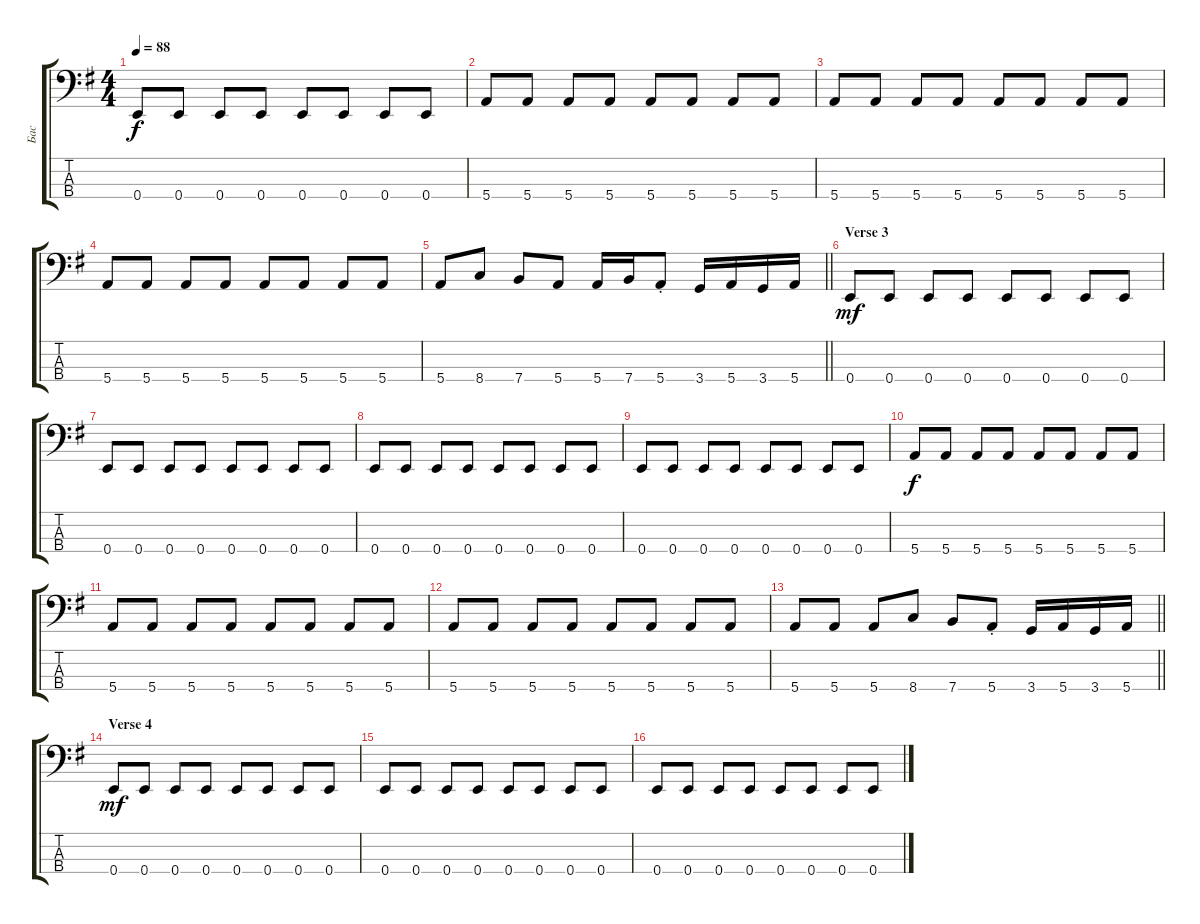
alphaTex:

\track ("Бас" "Бас") {instrument electricbassfinger}
\staff {score tabs}
\tuning (G2 D2 A1 E1) {hide}
\ts (4 4)
\tempo 88
\clef f4
\ks eminor
0.4.8{dy f} 0.4.8 0.4.8 0.4.8 0.4.8 0.4.8 0.4.8 0.4.8 |
5.4.8 5.4.8 5.4.8 5.4.8 5.4.8 5.4.8 5.4.8 5.4.8 |
5.4.8 5.4.8 5.4.8 5.4.8 5.4.8 5.4.8 5.4.8 5.4.8 |
5.4.8 5.4.8 5.4.8 5.4.8 5.4.8 5.4.8 5.4.8 5.4.8 |
\barLineRight lightlight
5.4.8 8.4.8 7.4.8 5.4.8 5.4.16 7.4.16 5.4{st}.8 3.4.16 5.4.16 3.4.16 5.4.16 |
\section ("" "Verse 3")
0.4.8{dy mf} 0.4.8 0.4.8 0.4.8 0.4.8 0.4.8 0.4.8 0.4.8 |
0.4.8 0.4.8 0.4.8 0.4.8 0.4.8 0.4.8 0.4.8 0.4.8 |
0.4.8 0.4.8 0.4.8 0.4.8 0.4.8 0.4.8 0.4.8 0.4.8 |
0.4.8 0.4.8 0.4.8 0.4.8 0.4.8 0.4.8 0.4.8 0.4.8 |
5.4.8{dy f} 5.4.8 5.4.8 5.4.8 5.4.8 5.4.8 5.4.8 5.4.8 |
5.4.8 5.4.8 5.4.8 5.4.8 5.4.8 5.4.8 5.4.8 5.4.8 |
5.4.8 5.4.8 5.4.8 5.4.8 5.4.8 5.4.8 5.4.8 5.4.8 |
\barLineRight lightlight
5.4.8 5.4.8 5.4.8 8.4.8 7.4.8 5.4{st}.8 3.4.16 5.4.16 3.4.16 5.4.16 |
\section ("" "Verse 4")
0.4.8{dy mf} 0.4.8 0.4.8 0.4.8 0.4.8 0.4.8 0.4.8 0.4.8 |
0.4.8 0.4.8 0.4.8 0.4.8 0.4.8 0.4.8 0.4.8 0.4.8 |
0.4.8 0.4.8 0.4.8 0.4.8 0.4.8 0.4.8 0.4.8 0.4.8
